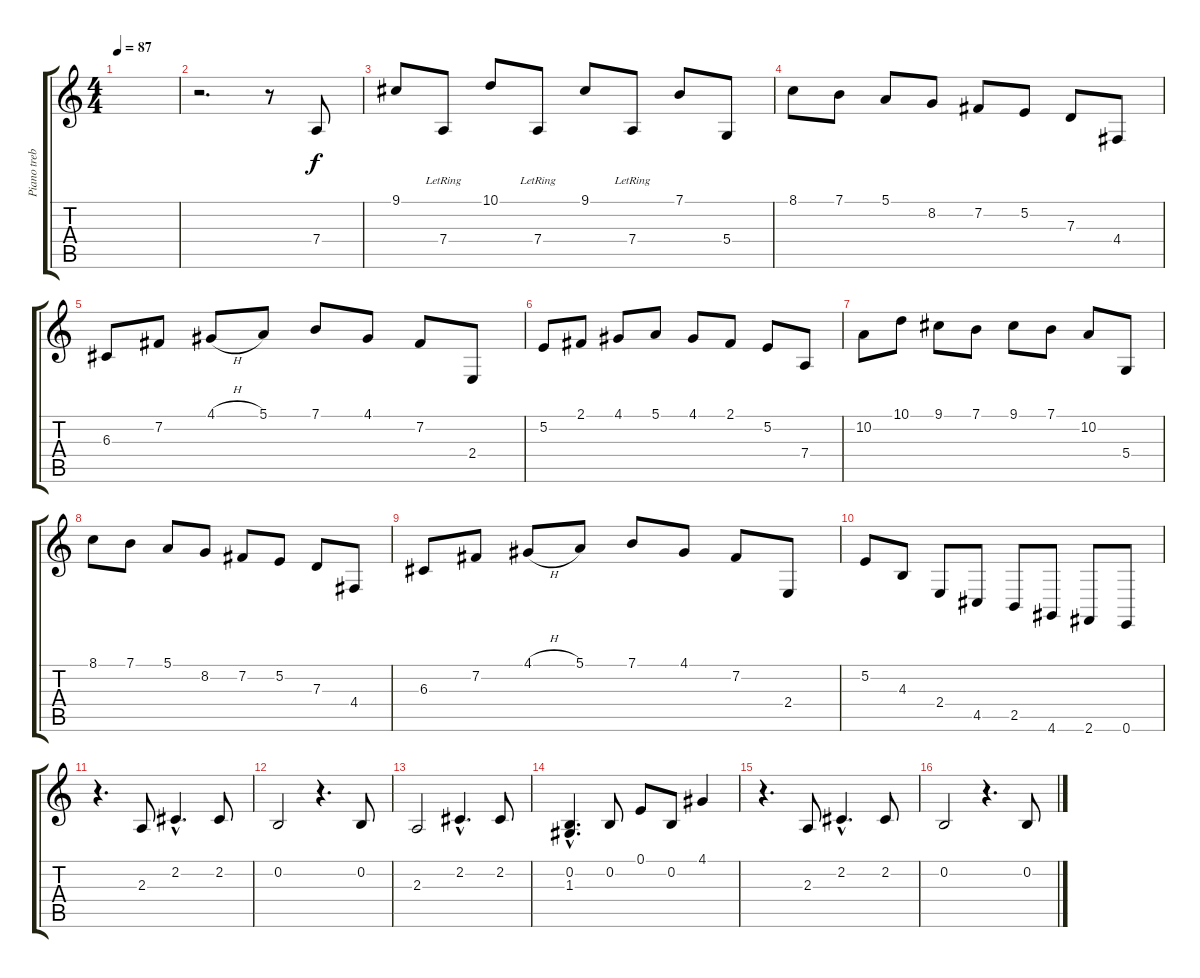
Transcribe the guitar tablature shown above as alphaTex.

\track ("Piano treble" "Piano treb") {instrument acousticgrandpiano}
\staff {score tabs}
\tuning (E4 B3 G3 D3 A2 E2) {hide}
\ts (4 4)
\tempo 87
\clef g2
\ks c
|
r.2{d} r.8 7.4.8 |
9.1.8 7.4{lr}.8 10.1.8 7.4{lr}.8 9.1.8 7.4{lr}.8 7.1.8 5.4.8 |
8.1.8 7.1.8 5.1.8 8.2.8 7.2.8 5.2.8 7.3.8 4.4.8 |
6.3.8 7.2.8 4.1{h}.8 5.1.8 7.1.8 4.1.8 7.2.8 2.4.8 |
5.2.8 2.1.8 4.1.8 5.1.8 4.1.8 2.1.8 5.2.8 7.4.8 |
10.2.8 10.1.8 9.1.8 7.1.8 9.1.8 7.1.8 10.2.8 5.4.8 |
8.1.8 7.1.8 5.1.8 8.2.8 7.2.8 5.2.8 7.3.8 4.4.8 |
6.3.8 7.2.8 4.1{h}.8 5.1.8 7.1.8 4.1.8 7.2.8 2.4.8 |
5.2.8 4.3.8 2.4.8 4.5.8 2.5.8 4.6.8 2.6.8 0.6.8 |
r.4{d} 2.3.8 2.2{hac}.4{d} 2.2.8 |
0.2.2 r.4{d} 0.2.8 |
2.3.2 2.2{hac}.4{d} 2.2.8 |
(0.2{hac} 1.3{hac}).4{d} 0.2.8 0.1.8 0.2.8 4.1.4 |
r.4{d} 2.3.8 2.2{hac}.4{d} 2.2.8 |
0.2.2 r.4{d} 0.2.8
